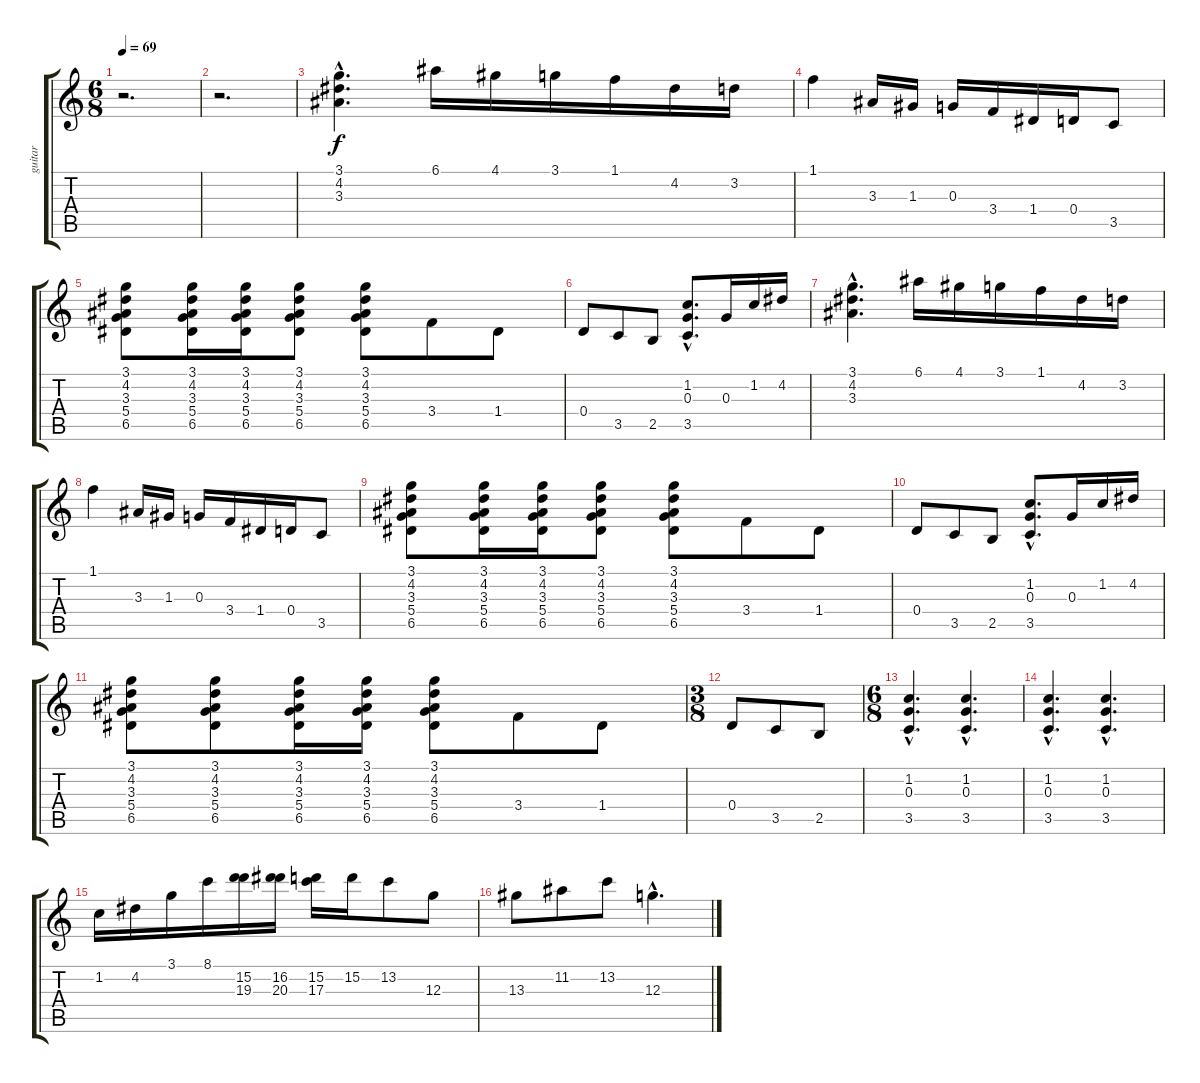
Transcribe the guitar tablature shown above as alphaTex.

\track ("guitar" "guitar") {instrument acousticguitarsteel}
\staff {score tabs}
\tuning (E4 B3 G3 D3 A2 E2) {hide}
\ts (6 8)
\tempo 69
\clef g2
\ks c
r.2{d dy f} |
r.2{d} |
(3.1{hac} 4.2{hac} 3.3{hac}).4{d} 6.1.16 4.1.16 3.1.16 1.1.16 4.2.16 3.2.16 |
1.1.4 3.3.16 1.3.16 0.3.16 3.4.16 1.4.16 0.4.16 3.5.8 |
(3.1 4.2 3.3 5.4 6.5).8 (3.1 4.2 3.3 5.4 6.5).16 (3.1 4.2 3.3 5.4 6.5).16 (3.1 4.2 3.3 5.4 6.5).8 (3.1 4.2 3.3 5.4 6.5).8 3.4.8 1.4.8 |
0.4.8 3.5.8 2.5.8 (1.2{hac} 0.3{hac} 3.5{hac}).8{d} 0.3.16 1.2.16 4.2.16 |
(3.1{hac} 4.2{hac} 3.3{hac}).4{d} 6.1.16 4.1.16 3.1.16 1.1.16 4.2.16 3.2.16 |
1.1.4 3.3.16 1.3.16 0.3.16 3.4.16 1.4.16 0.4.16 3.5.8 |
(3.1 4.2 3.3 5.4 6.5).8 (3.1 4.2 3.3 5.4 6.5).16 (3.1 4.2 3.3 5.4 6.5).16 (3.1 4.2 3.3 5.4 6.5).8 (3.1 4.2 3.3 5.4 6.5).8 3.4.8 1.4.8 |
0.4.8 3.5.8 2.5.8 (1.2{hac} 0.3{hac} 3.5{hac}).8{d} 0.3.16 1.2.16 4.2.16 |
(3.1 4.2 3.3 5.4 6.5).8 (3.1 4.2 3.3 5.4 6.5).8 (3.1 4.2 3.3 5.4 6.5).16 (3.1 4.2 3.3 5.4 6.5).16 (3.1 4.2 3.3 5.4 6.5).8 3.4.8 1.4.8 |
\ts (3 8)
0.4.8 3.5.8 2.5.8 |
\ts (6 8)
(1.2{hac} 0.3{hac} 3.5{hac}).4{d} (1.2{hac} 0.3{hac} 3.5{hac}).4{d} |
(1.2{hac} 0.3{hac} 3.5{hac}).4{d} (1.2{hac} 0.3{hac} 3.5{hac}).4{d} |
1.2.16 4.2.16 3.1.16 8.1.16 (15.2 19.3).16 (16.2 20.3).16 (15.2 17.3).16 15.2.16 13.2.8 12.3.8 |
13.3.8 11.2.8 13.2.8 12.3{hac}.4{d}
